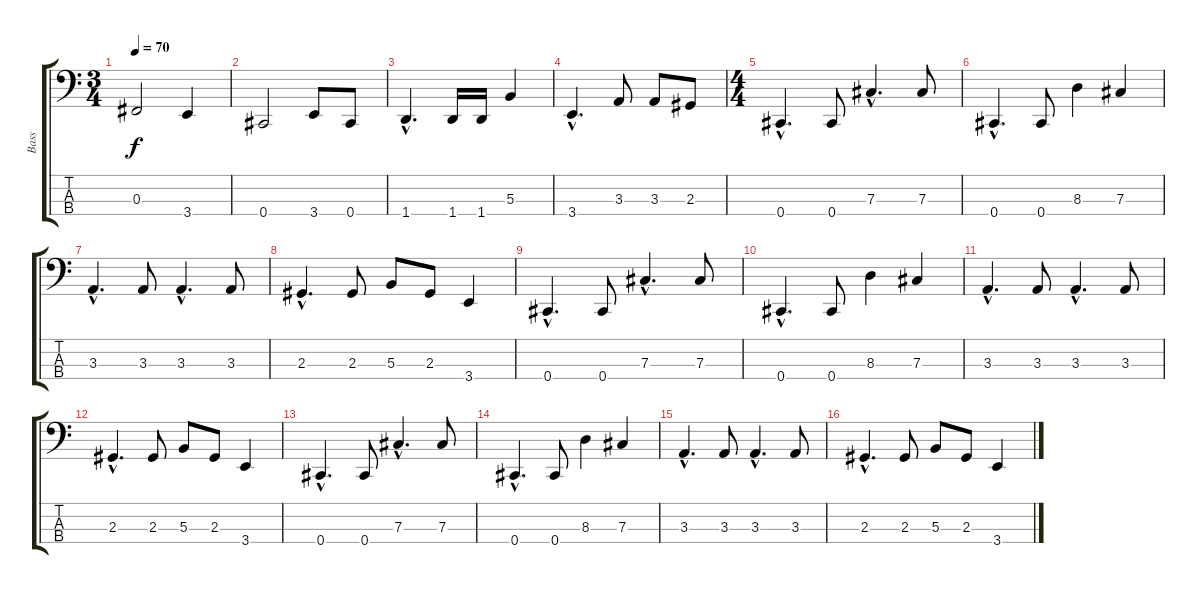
\track ("Bass" "Bass") {instrument electricbasspick}
\staff {score tabs}
\tuning (E2 B1 Gb1 Db1) {hide}
\ts (3 4)
\tempo 70
\clef f4
\ks c
0.3.2{dy f} 3.4.4 |
0.4.2 3.4.8 0.4.8 |
1.4{hac}.4{d} 1.4.16 1.4.16 5.3.4 |
3.4{hac}.4{d} 3.3.8 3.3.8 2.3.8 |
\ts (4 4)
0.4{hac}.4{d} 0.4.8 7.3{hac}.4{d} 7.3.8 |
0.4{hac}.4{d} 0.4.8 8.3.4 7.3.4 |
3.3{hac}.4{d} 3.3.8 3.3{hac}.4{d} 3.3.8 |
2.3{hac}.4{d} 2.3.8 5.3.8 2.3.8 3.4.4 |
0.4{hac}.4{d} 0.4.8 7.3{hac}.4{d} 7.3.8 |
0.4{hac}.4{d} 0.4.8 8.3.4 7.3.4 |
3.3{hac}.4{d} 3.3.8 3.3{hac}.4{d} 3.3.8 |
2.3{hac}.4{d} 2.3.8 5.3.8 2.3.8 3.4.4 |
0.4{hac}.4{d} 0.4.8 7.3{hac}.4{d} 7.3.8 |
0.4{hac}.4{d} 0.4.8 8.3.4 7.3.4 |
3.3{hac}.4{d} 3.3.8 3.3{hac}.4{d} 3.3.8 |
2.3{hac}.4{d} 2.3.8 5.3.8 2.3.8 3.4.4
